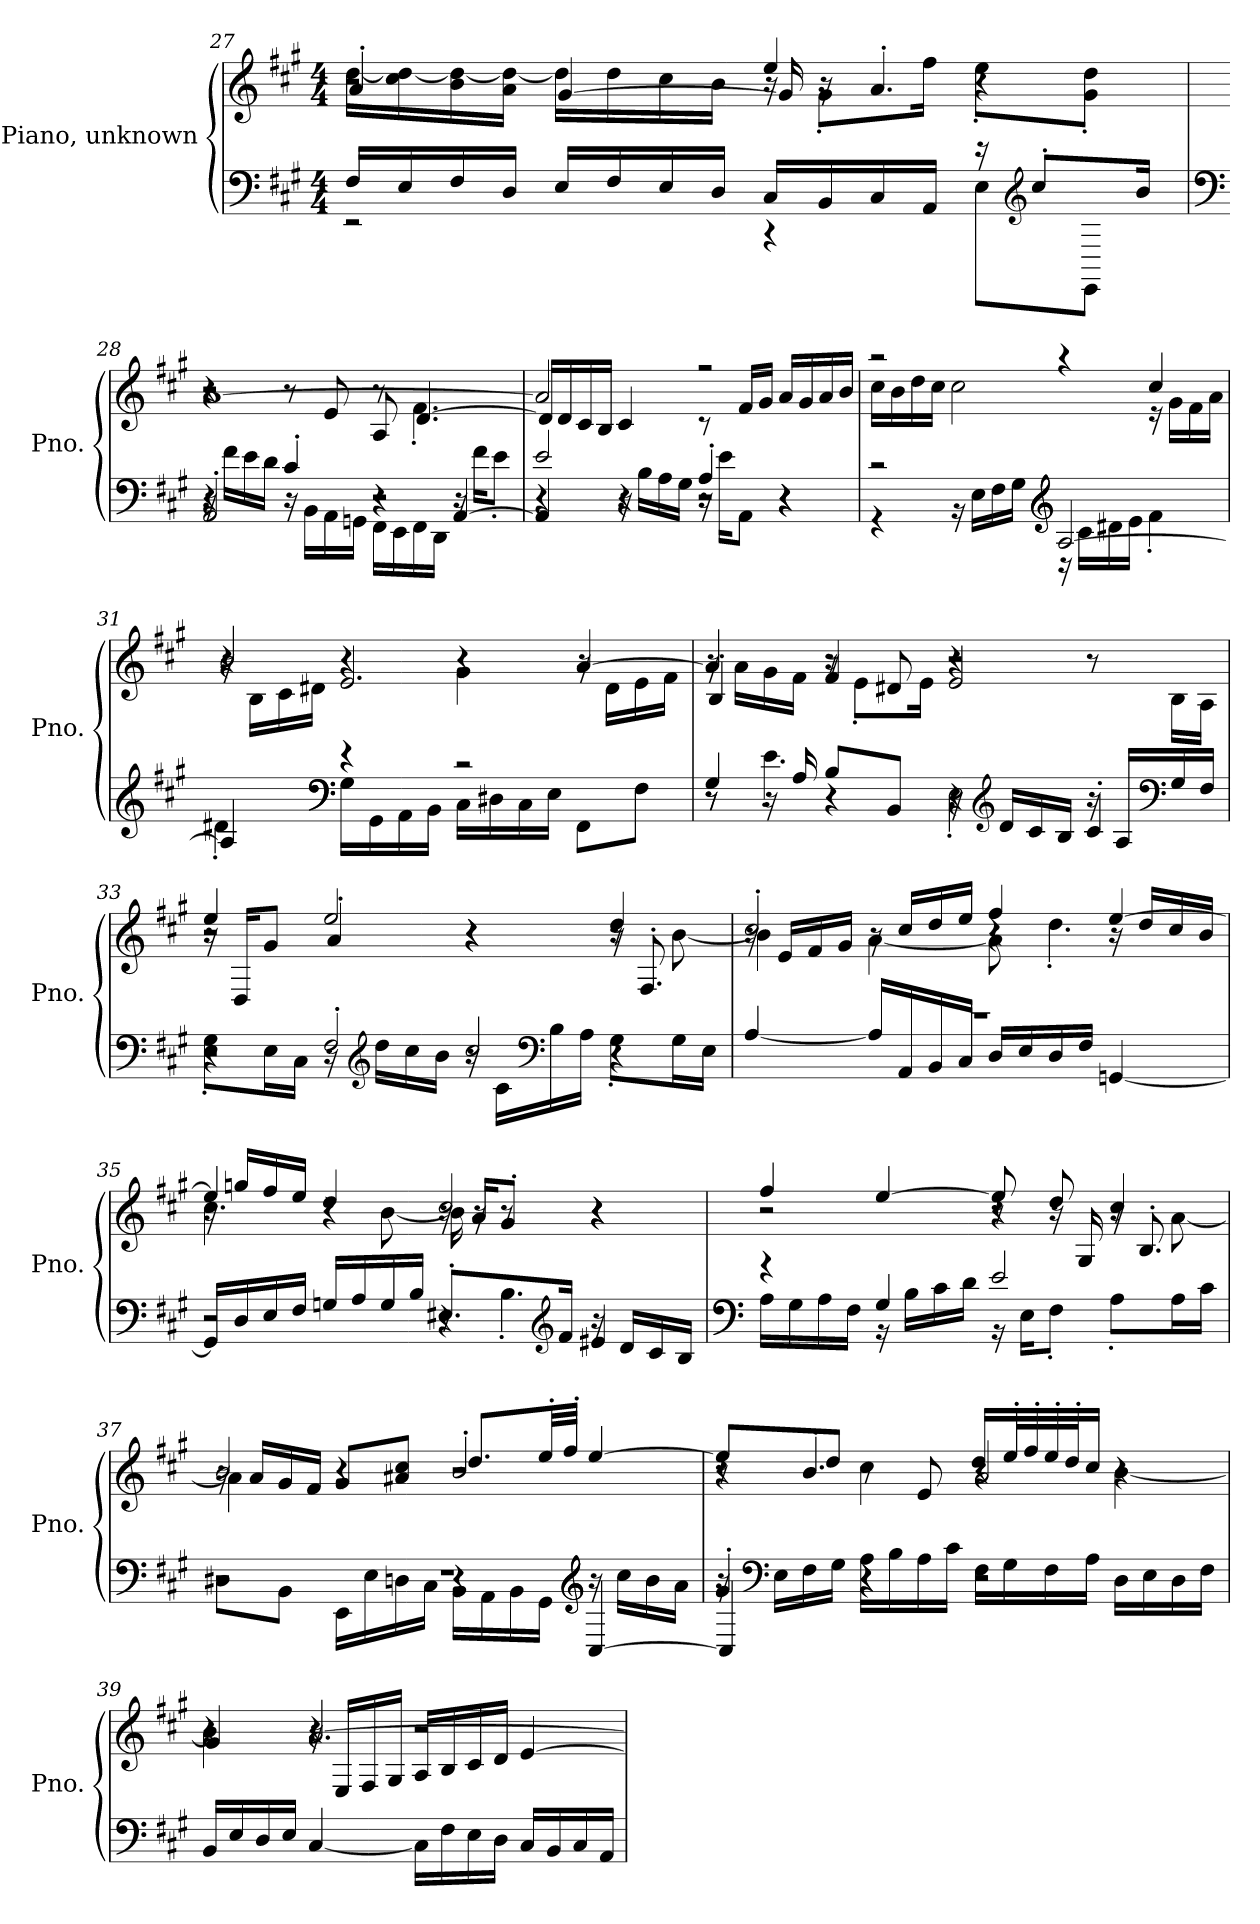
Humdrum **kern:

**kern	**kern
*part1	*part1
*staff2	*staff1
*I"Piano, unknown	*
*I'Pno.	*
!!LO:LB:g=z
*clefF4	*clefG2
*k[f#c#g#]	*k[f#c#g#]
*M4/4	*M4/4
=27	=27
*^	*^
*	*	*	*^
16F#/LL	2r	2r	[16dd\LL	4a'/
16E/	.	.	16cc#\ 16dd\_	.
16F#/	.	.	16b\ 16dd\_	.
16D/JJ	.	.	16a\ 16dd\_JJ	.
16E/LL	.	.	16dd\LL]	[4g#/
16F#/	.	.	16dd\	.
16E/	.	.	16cc#\	.
16D/JJ	.	.	16b\JJ	.
16C#/LL	4r	4ee/	16r	16g#/]
16BB/	.	.	8g#'\L	16r
16C#/	.	.	.	4.a'/
16AA/JJ	.	.	16ff#\Jk	.
16r	8E\L	4r	8ee'\L	.
*clefG2	*	*	*	*
8cc#'/L	.	.	.	.
.	8EE\J	.	8g#\' 8dd\'J	.
16b/Jk	.	.	.	.
*v	*v	*	*	*
=28	=28	=28	=28
*clefF4	*	*	*
*^	*	*	*
*	*^	*	*	*
4r	16r	2AA'/	[1a	2r	4r
.	16f#\LL	.	.	.	.
.	16e\	.	.	.	.
.	16d\JJ	.	.	.	.
4c#'/	16r	.	.	.	8r
.	16BB\LL	.	.	.	.
.	16AA\	.	.	.	8e/
.	16GGn\JJ	.	.	.	.
2r	16FF#\LL	4r	.	8r	8A/
.	16EE\	.	.	.	.
.	16FF#\	.	.	4.f#'\	[4.d/
.	16DD\JJ	.	.	.	.
.	16r	[4AA/	.	.	.
.	16f#\KL	.	.	.	.
.	8e'\J	.	.	.	.
*	*	*	*	*v	*v
!!LO:LB:g=z
=29	=29	=29	=29	=29
2e/	4r	4AA/]	2a/]	16d/LL]
.	.	.	.	16d/
.	.	.	.	16c#/
.	.	.	.	16B/JJ
.	16r	4r	.	4c#/
.	16B\LL	.	.	.
.	16A\	.	.	.
.	16G#\JJ	.	.	.
2r	16r	4A'/	2r	8r
.	16e\KL	.	.	.
.	8AA\J	.	.	16f#/LL
.	.	.	.	16g#/JJ
.	4r	4r	.	16a/LL
.	.	.	.	16g#/
.	.	.	.	16a/
.	.	.	.	16b/JJ
*	*v	*v	*	*
=30	=30	=30	=30
2r	4r	2r	16cc#\LL
.	.	.	16b\
.	.	.	16dd\
.	.	.	16cc#\JJ
.	16r	.	2cc#\
.	16E\LL	.	.
.	16F#\	.	.
.	16G#\JJ	.	.
*clefG2	*	*	*
[2A/	16r	4r	.
.	16c#\LL	.	.
.	16d#X\	.	.
.	16e\JJ	.	.
.	4f#'\	4cc#/	16r
.	.	.	16g#\LL
.	.	.	16f#\
.	.	.	16a\JJ
!!LO:LB:g=z
=31	=31	=31	=31
*	*	*	*^
4A/]	4d#X'\	2b/	16r	4r
.	.	.	16B\LL	.
.	.	.	16c#\	.
.	.	.	16d#X\JJ	.
*clefF4	*	*	*	*
4r	16G#\LL	.	4r	2.e/
.	16GG#\	.	.	.
.	16AA\	.	.	.
.	16BB\JJ	.	.	.
2r	16C#\LL	4r	4g#\	.
.	16D#X\	.	.	.
.	16C#\	.	.	.
.	16E\JJ	.	.	.
.	8FF#\L	[4a/	16r	.
.	.	.	16d#\LL	.
.	8F#\J	.	16e\	.
.	.	.	16f#\JJ	.
=32	=32	=32	=32	=32
*	*^	*	*	*
4G#/	8r	8r	4a/]	16r	4B'/
.	.	.	.	16a\LL	.
.	4.e'\	16r	.	16g#\	.
.	.	16A/	.	16f#\JJ	.
4r	.	8B/L	4f#/	16r	8r
.	.	.	.	8e'\L	.
.	.	8BB/J	.	.	8d#X/
.	.	.	.	16e\Jk	.
4r	2E'\	16r	2r	4r	2e/
*clefG2	*	*	*	*	*
.	.	16d/LL	.	.	.
.	.	16c#/	.	.	.
.	.	16B/JJ	.	.	.
4c#'/	.	16r	.	8r	.
.	.	16A/LL	.	.	.
*clefF4	*	*	*	*	*
.	.	16G#/	.	16B\LL	.
.	.	16F#/JJ	.	16A\JJ	.
!!LO:LB:g=z	!!	!!
=33	=33	=33	=33	=33	=33
2r	8E\' 8G#\'L	4r	4ee/	2r	16r
.	.	.	.	.	16D/KL
.	16E\L	.	.	.	8g#/J
.	16C#\JJ	.	.	.	.
.	16r	2F#'/	2ee/	.	4a'/
*clefG2	*	*	*	*	*
.	16dd\LL	.	.	.	.
.	16cc#\	.	.	.	.
.	16b\JJ	.	.	.	.
2cc#/	16r	.	.	4r	4r
.	16c#\LL	.	.	.	.
*clefF4	*	*	*	*	*
.	16B\	.	.	.	.
.	16A\JJ	.	.	.	.
.	8G#'\L	4r	4dd/	8r	16r
.	.	.	.	.	8.F#'/
.	16G#\L	.	.	[8b\	.
.	16E\JJ	.	.	.	.
*	*v	*v	*	*	*
=34	=34	=34	=34	=34
1r	[4A/	2cc#'/	4b\]	16r
.	.	.	.	16e/LL
.	.	.	.	16f#/
.	.	.	.	16g#/JJ
.	16A/LL]	.	[4a\	16r
.	16AA/	.	.	16cc#/LL
.	16BB/	.	.	16dd/
.	16C#/JJ	.	.	16ee/JJ
.	16D/LL	4ff#/	8a\]	4r
.	16E/	.	.	.
.	16D/	.	4.dd'\	.
.	16F#/JJ	.	.	.
.	[4GGn/	[4ee/	.	16r
.	.	.	.	16dd/LL
.	.	.	.	16cc#/
.	.	.	.	16b/JJ
!!LO:LB:g=z	!!	!!
=35	=35	=35	=35	=35
*	*^	*	*	*
2r	2r	16GG/LL]	4ee/]	4.cc#\	16r
.	.	16D/	.	.	16ggn/LL
.	.	16E/	.	.	16ff#/
.	.	16F#/JJ	.	.	16ee/JJ
.	.	16Gn/LL	4dd/	.	4r
.	.	16A/	.	.	.
.	.	16G/	.	[8b\	.
.	.	16B/JJ	.	.	.
4r	8r	8.E#X'/L	2cc#/	16b\]	16r
.	.	.	.	16r	16a/KL
.	4.B'\	.	.	8r	8g#'/J
*clefG2	*	*	*	*	*
.	.	16f#/Jk	.	.	.
4e#X/	.	16r	.	4r	4r
.	.	16d/LL	.	.	.
.	.	16c#/	.	.	.
.	.	16B/JJ	.	.	.
*v	*v	*v	*	*	*
=36	=36	=36	=36
*clefF4	*	*	*
*^	*	*	*
4r	16A\LL	2r	2r	4ff#/
.	16G#\	.	.	.
.	16A\	.	.	.
.	16F#\JJ	.	.	.
4G#/	16r	.	.	[4ee/
.	16B\LL	.	.	.
.	16c#\	.	.	.
.	16d\JJ	.	.	.
2e/	16r	8r	4r	8ee/]
.	16E\KL	.	.	.
.	8F#'\J	8dd/	.	16r
.	.	.	.	16G#/
.	8A'\L	4cc#/	8r	16r
.	.	.	.	8.B'/
.	16A\L	.	[8a\	.
.	16c#\JJ	.	.	.
!!LO:PB:g=z	!!	!!
=37	=37	=37	=37	=37
*	*^	*	*	*
1r	8D#X\L	2r	2b/	4a\]	16r
.	.	.	.	.	16a/LL
.	8BB\J	.	.	.	16g#/
.	.	.	.	.	16f#/JJ
.	16EE\LL	.	.	4r	8g#/L
.	16E\	.	.	.	.
.	16Dn\	.	.	.	8a#X/ 8cc#/J
.	16C#\JJ	.	.	.	.
.	16BB\LL	4r	2b'/	2r	8.dd/L
.	16AA\	.	.	.	.
.	16BB\	.	.	.	.
.	16GG#\JJ	.	.	.	32ee'/LL
.	.	.	.	.	32ff#'/JJJ
*clefG2	*	*	*	*	*
.	16r	[4C#/	.	.	[4ee/
.	16cc#\LL	.	.	.	.
.	16b\	.	.	.	.
.	16a\JJ	.	.	.	.
=38	=38	=38	=38	=38	=38
4g#'/	16r	4C#/]	8r	4r	8ee/L]
*clefF4	*	*	*	*	*
.	16E\LL	.	.	.	.
.	16F#\	.	4.b'/	.	8dd/J
.	16G#\JJ	.	.	.	.
4r	16A\LL	4r	.	4cc#\	8r
.	16B\	.	.	.	.
.	16A\	.	.	.	8e/
.	16c#\JJ	.	.	.	.
2r	16F#\LL	2r	2a/	4r	16dd/LL
.	16G#\	.	.	.	32ee'/L
.	.	.	.	.	32ff#'/
.	16F#\	.	.	.	32ee'/
.	.	.	.	.	32dd'/J
.	16A\JJ	.	.	.	16cc#/JJ
.	16D\LL	.	.	[4b\	4r
.	16E\	.	.	.	.
.	16D\	.	.	.	.
.	16F#\JJ	.	.	.	.
*v	*v	*v	*	*	*
!!LO:LB:g=z	!!	!!
=39	=39	=39	=39
16BB/LL	4r	4b\]	4g#/
16E/	.	.	.
16D/	.	.	.
16E/JJ	.	.	.
[4C#/	[2.a/	4r	16r
.	.	.	16E/LL
.	.	.	16F#/
.	.	.	16G#/JJ
16C#\LL]	.	2r	16A/LL
16F#\	.	.	16B/
16E\	.	.	16c#/
16D\JJ	.	.	16d/JJ
16C#/LL	.	.	[4e/
16BB/	.	.	.
16C#/	.	.	.
16AA/JJ	.	.	.
*	*v	*v	*v
=	=
*-	*-
